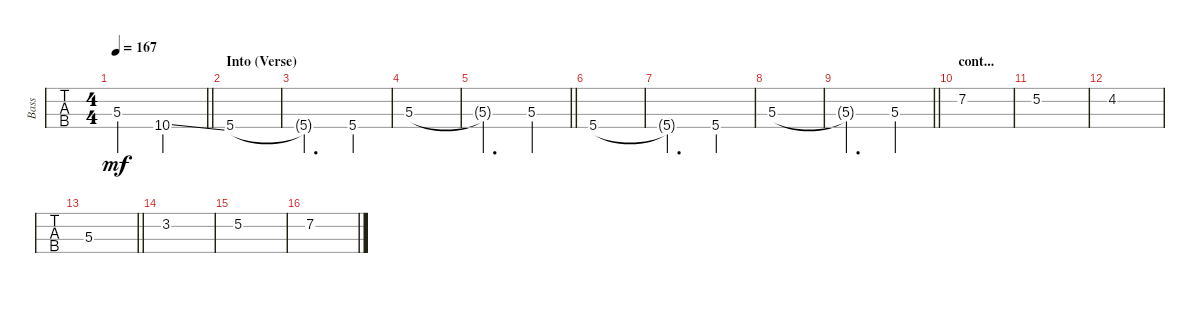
\track ("Bass" "Bass") {instrument electricbasspick}
\staff {tabs}
\tuning (G2 D2 A1 E1) {hide}
\ts (4 4)
\tempo 167
\clef f4
\barLineRight lightlight
\ks c
5.3{t}.2{dy mf} 10.4{ss}.2 |
\section ("" "Into (Verse)")
5.4.1 |
5.4{t}.2{d} 5.4.4 |
5.3.1 |
\barLineRight lightlight
5.3{t}.2{d} 5.3.4 |
5.4.1 |
5.4{t}.2{d} 5.4.4 |
5.3.1 |
\barLineRight lightlight
5.3{t}.2{d} 5.3.4 |
\section ("" "cont...")
7.2.1 |
5.2.1 |
4.2.1 |
\barLineRight lightlight
5.3.1 |
3.2.1 |
5.2.1 |
7.2.1
